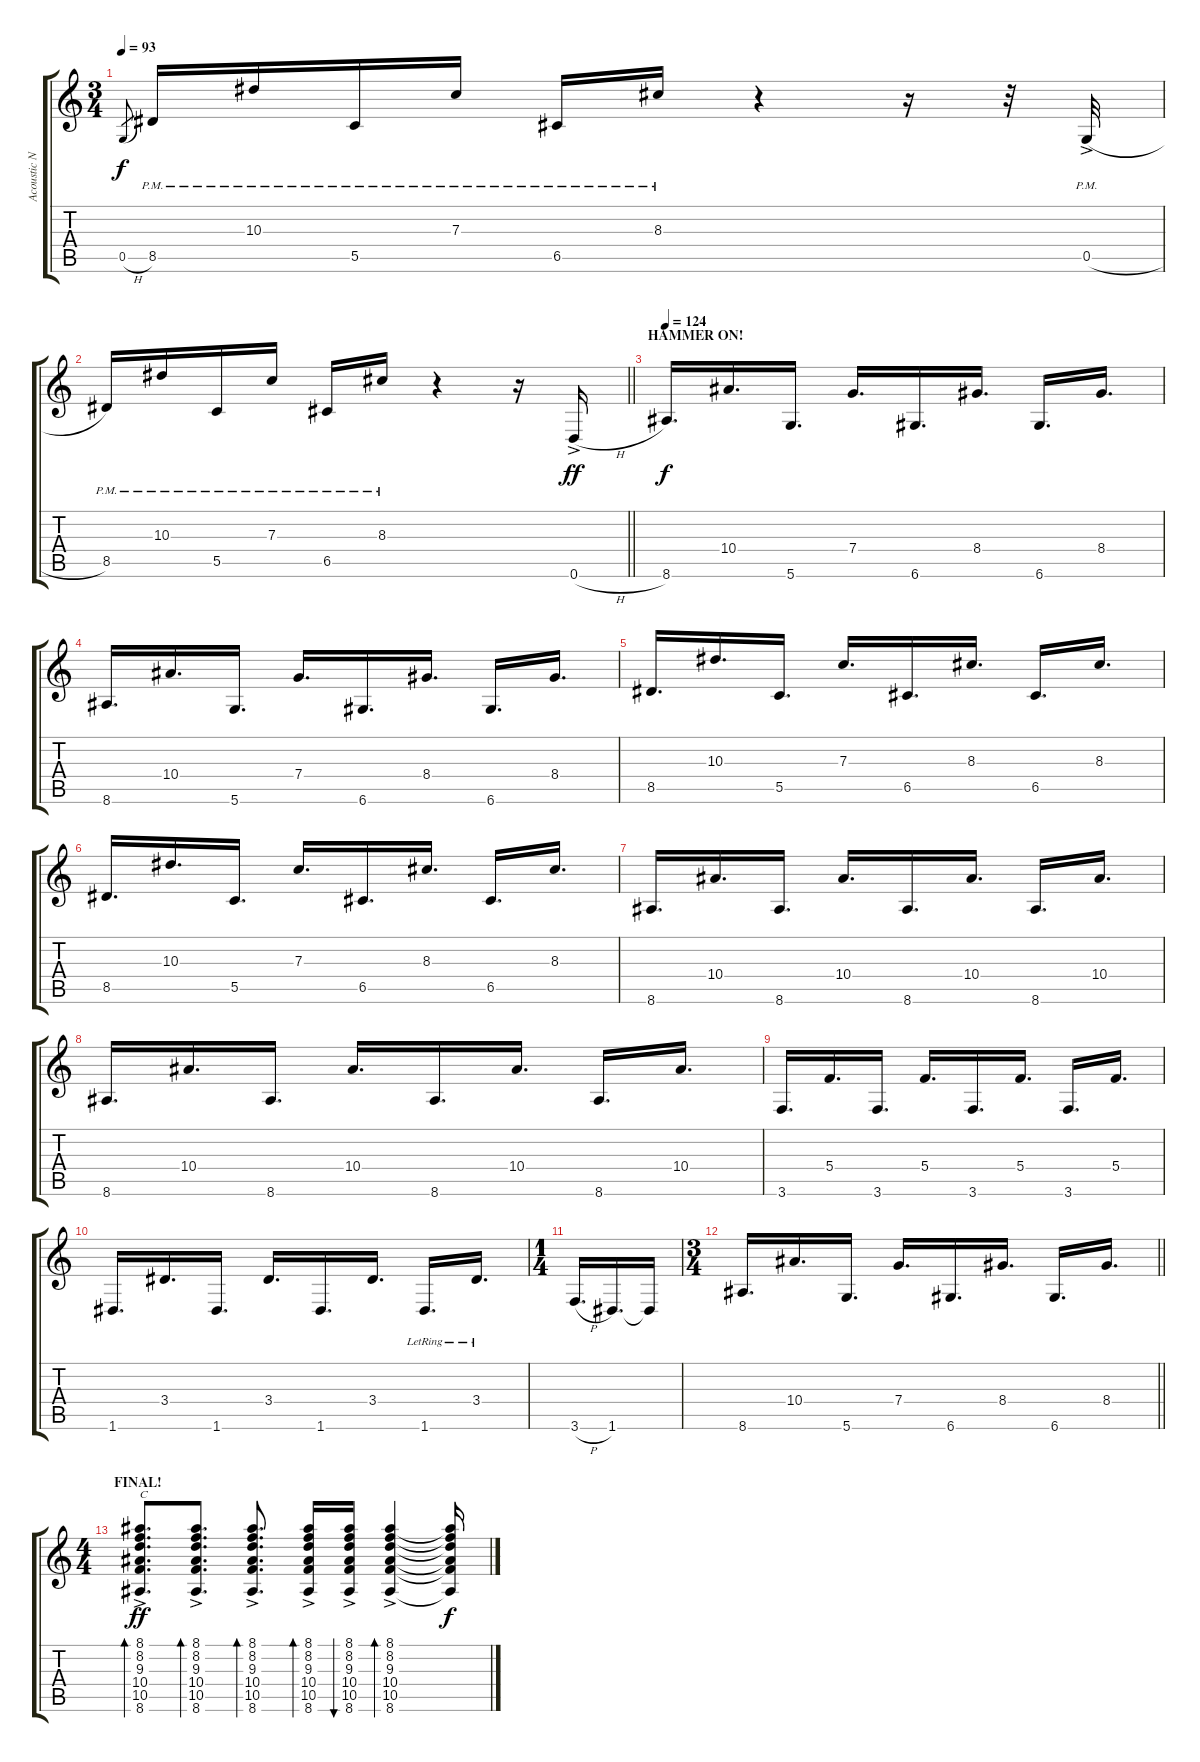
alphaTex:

\track ("Acoustic Nylon Guitar" "Acoustic N") {instrument acousticguitarnylon}
\staff {score tabs}
\tuning (D4 A3 F3 C3 G2 D2) {hide}
\ts (3 4)
\tempo 93
\clef g2
\ks c
0.5{h}.8{gr dy f} 8.5{pm}.16 10.3{pm}.16 5.5{pm}.16 7.3{pm}.16 6.5{pm}.16 8.3{pm}.16 r.4 r.16 r.32 0.5{h ac pm}.32 |
\barLineRight lightlight
8.5{pm}.16 10.3{pm}.16 5.5{pm}.16 7.3{pm}.16 6.5{pm}.16 8.3{pm}.16 r.4 r.16 0.6{h ac}.16{dy ff} |
\section ("" "HAMMER ON!")
\tempo 124
8.6.16{d dy f} 10.4.16{d} 5.6.16{d} 7.4.16{d} 6.6.16{d} 8.4.16{d} 6.6.16{d} 8.4.16{d} |
8.6.16{d} 10.4.16{d} 5.6.16{d} 7.4.16{d} 6.6.16{d} 8.4.16{d} 6.6.16{d} 8.4.16{d} |
8.5.16{d} 10.3.16{d} 5.5.16{d} 7.3.16{d} 6.5.16{d} 8.3.16{d} 6.5.16{d} 8.3.16{d} |
8.5.16{d} 10.3.16{d} 5.5.16{d} 7.3.16{d} 6.5.16{d} 8.3.16{d} 6.5.16{d} 8.3.16{d} |
8.6.16{d} 10.4.16{d} 8.6.16{d} 10.4.16{d} 8.6.16{d} 10.4.16{d} 8.6.16{d} 10.4.16{d} |
8.6.16{d} 10.4.16{d} 8.6.16{d} 10.4.16{d} 8.6.16{d} 10.4.16{d} 8.6.16{d} 10.4.16{d} |
3.6.16{d} 5.4.16{d} 3.6.16{d} 5.4.16{d} 3.6.16{d} 5.4.16{d} 3.6.16{d} 5.4.16{d} |
1.6.16{d} 3.4.16{d} 1.6.16{d} 3.4.16{d} 1.6.16{d} 3.4.16{d} 1.6{lr}.16{d} 3.4{lr}.16{d} |
\ts (1 4)
3.6{h}.16{d} 1.6.16{d} 1.6{t}.16 |
\ts (3 4)
\barLineRight lightlight
8.6.16{d} 10.4.16{d} 5.6.16{d} 7.4.16{d} 6.6.16{d} 8.4.16{d} 6.6.16{d} 8.4.16{d} |
\ts (4 4)
\section ("" "FINAL!")
(8.1{ac} 8.2{ac} 9.3{ac} 10.4{ac} 10.5{ac} 8.6{ac}).8{d bd 60 txt "C" dy ff} (8.1{ac} 8.2{ac} 9.3{ac} 10.4{ac} 10.5{ac} 8.6{ac}).8{d bd 60} (8.1{ac} 8.2{ac} 9.3{ac} 10.4{ac} 10.5{ac} 8.6{ac}).8{d bd 60} (8.1{ac} 8.2{ac} 9.3{ac} 10.4{ac} 10.5{ac} 8.6{ac}).16{bd 60} (8.1{ac} 8.2{ac} 9.3{ac} 10.4{ac} 10.5{ac} 8.6{ac}).16{bu 60} (8.1{ac} 8.2{ac} 9.3{ac} 10.4{ac} 10.5{ac} 8.6{ac}).4{bd 60} (8.1{t} 8.2{t} 9.3{t} 10.4{t} 10.5{t} 8.6{t}).16{dy f}
